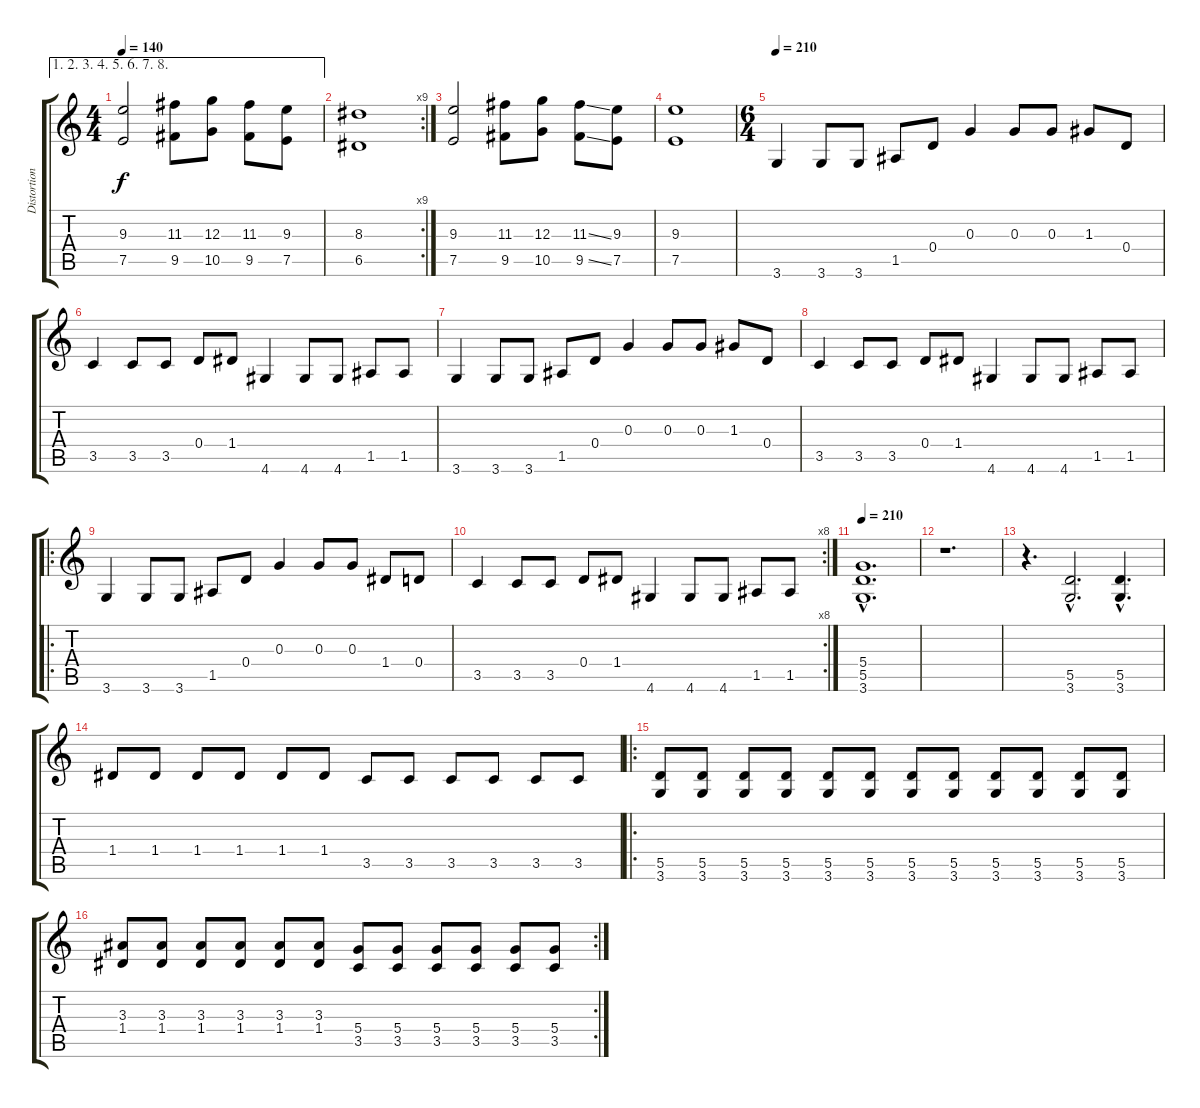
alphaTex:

\track ("Distortion Gtr1" "Distortion") {instrument distortionguitar}
\staff {score tabs}
\tuning (E4 B3 G3 D3 A2 E2) {hide}
\ae (1 2 3 4 5 6 7 8)
\ts (4 4)
\tempo 140
\clef g2
\ks c
(9.3 7.5).2{dy f} (11.3 9.5).8 (12.3 10.5).8 (11.3 9.5).8 (9.3 7.5).8 |
\rc 9
(8.3 6.5).1 |
(9.3 7.5).2 (11.3 9.5).8 (12.3 10.5).8 (11.3{ss} 9.5{ss}).8 (9.3 7.5).8 |
(9.3 7.5).1 |
\ts (6 4)
\tempo 210
3.6.4 3.6.8 3.6.8 1.5.8 0.4.8 0.3.4 0.3.8 0.3.8 1.3.8 0.4.8 |
3.5.4 3.5.8 3.5.8 0.4.8 1.4.8 4.6.4 4.6.8 4.6.8 1.5.8 1.5.8 |
3.6.4 3.6.8 3.6.8 1.5.8 0.4.8 0.3.4 0.3.8 0.3.8 1.3.8 0.4.8 |
3.5.4 3.5.8 3.5.8 0.4.8 1.4.8 4.6.4 4.6.8 4.6.8 1.5.8 1.5.8 |
\ro
3.6.4 3.6.8 3.6.8 1.5.8 0.4.8 0.3.4 0.3.8 0.3.8 1.4.8 0.4.8 |
\rc 8
3.5.4 3.5.8 3.5.8 0.4.8 1.4.8 4.6.4 4.6.8 4.6.8 1.5.8 1.5.8 |
\tempo 210
(5.4{hac} 5.5{hac} 3.6{hac}).1{d} |
r.1{d} |
r.4{d} (5.5{hac} 3.6{hac}).2{d} (5.5{hac} 3.6{hac}).4{d} |
1.4.8 1.4.8 1.4.8 1.4.8 1.4.8 1.4.8 3.5.8 3.5.8 3.5.8 3.5.8 3.5.8 3.5.8 |
\ro
(5.5 3.6).8 (5.5 3.6).8 (5.5 3.6).8 (5.5 3.6).8 (5.5 3.6).8 (5.5 3.6).8 (5.5 3.6).8 (5.5 3.6).8 (5.5 3.6).8 (5.5 3.6).8 (5.5 3.6).8 (5.5 3.6).8 |
\rc 2
(3.3 1.4).8 (3.3 1.4).8 (3.3 1.4).8 (3.3 1.4).8 (3.3 1.4).8 (3.3 1.4).8 (5.4 3.5).8 (5.4 3.5).8 (5.4 3.5).8 (5.4 3.5).8 (5.4 3.5).8 (5.4 3.5).8
